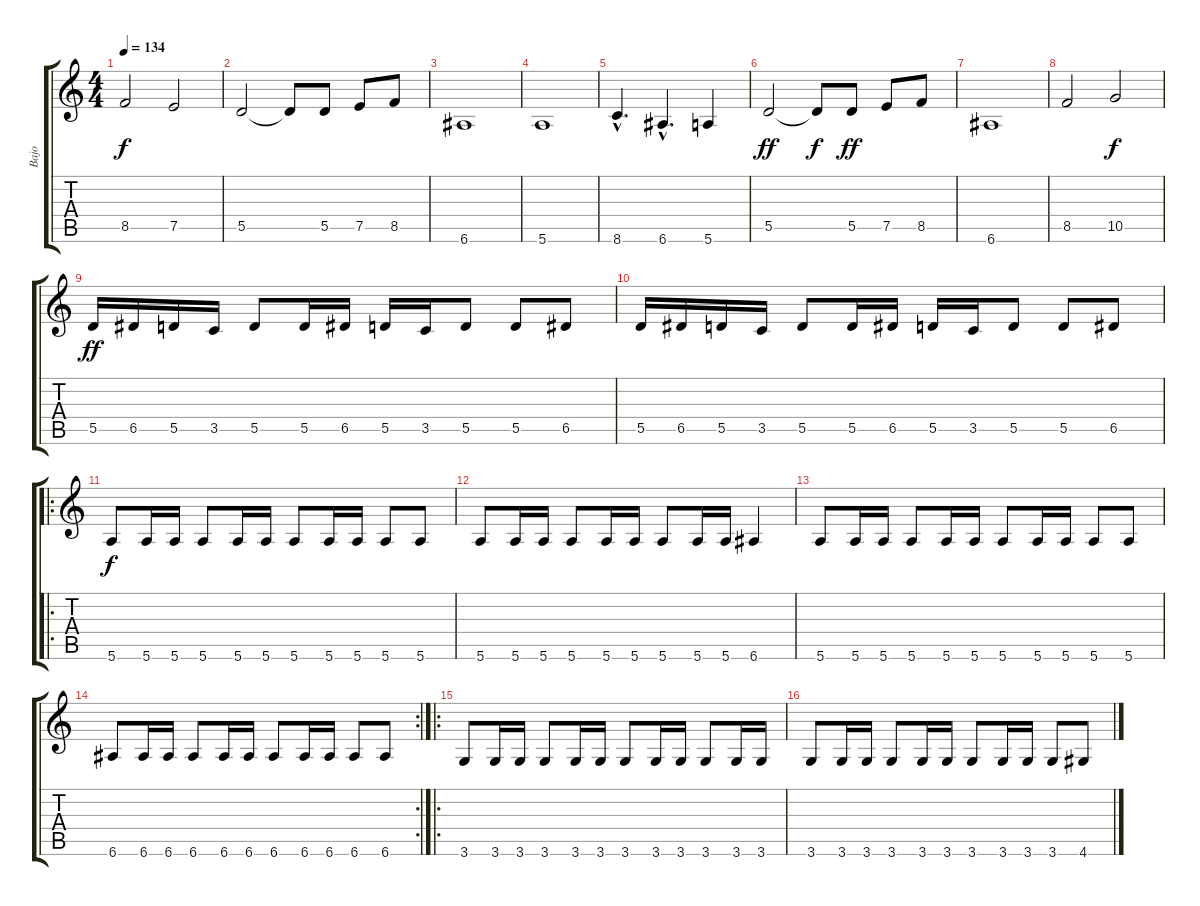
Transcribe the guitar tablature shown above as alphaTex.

\track ("Bajo" "Bajo") {instrument electricbassfinger}
\staff {score tabs}
\tuning (E4 B3 G3 D3 A2 E2) {hide}
\ts (4 4)
\tempo 134
\clef g2
\ks c
8.5.2{dy f} 7.5.2 |
5.5.2 5.5{t}.8 5.5.8 7.5.8 8.5.8 |
6.6.1 |
5.6.1 |
8.6{hac}.4{d} 6.6{hac}.4{d} 5.6.4 |
5.5.2{dy ff} 5.5{t}.8{dy f} 5.5.8{dy ff} 7.5.8 8.5.8 |
6.6.1 |
8.5.2 10.5.2{dy f} |
5.5.16{dy ff volume 10} 6.5.16 5.5.16 3.5.16 5.5.8 5.5.16 6.5.16 5.5.16 3.5.16 5.5.8 5.5.8 6.5.8 |
5.5.16 6.5.16 5.5.16 3.5.16 5.5.8 5.5.16 6.5.16 5.5.16 3.5.16 5.5.8 5.5.8 6.5.8 |
\ro
5.6.8{dy f} 5.6.16 5.6.16 5.6.8 5.6.16 5.6.16 5.6.8 5.6.16 5.6.16 5.6.8 5.6.8 |
5.6.8 5.6.16 5.6.16 5.6.8 5.6.16 5.6.16 5.6.8 5.6.16 5.6.16 6.6.4 |
5.6.8 5.6.16 5.6.16 5.6.8 5.6.16 5.6.16 5.6.8 5.6.16 5.6.16 5.6.8 5.6.8 |
\rc 2
6.6.8 6.6.16 6.6.16 6.6.8 6.6.16 6.6.16 6.6.8 6.6.16 6.6.16 6.6.8 6.6.8 |
\ro
3.6.8 3.6.16 3.6.16 3.6.8 3.6.16 3.6.16 3.6.8 3.6.16 3.6.16 3.6.8 3.6.16 3.6.16 |
3.6.8 3.6.16 3.6.16 3.6.8 3.6.16 3.6.16 3.6.8 3.6.16 3.6.16 3.6.8 4.6.8
